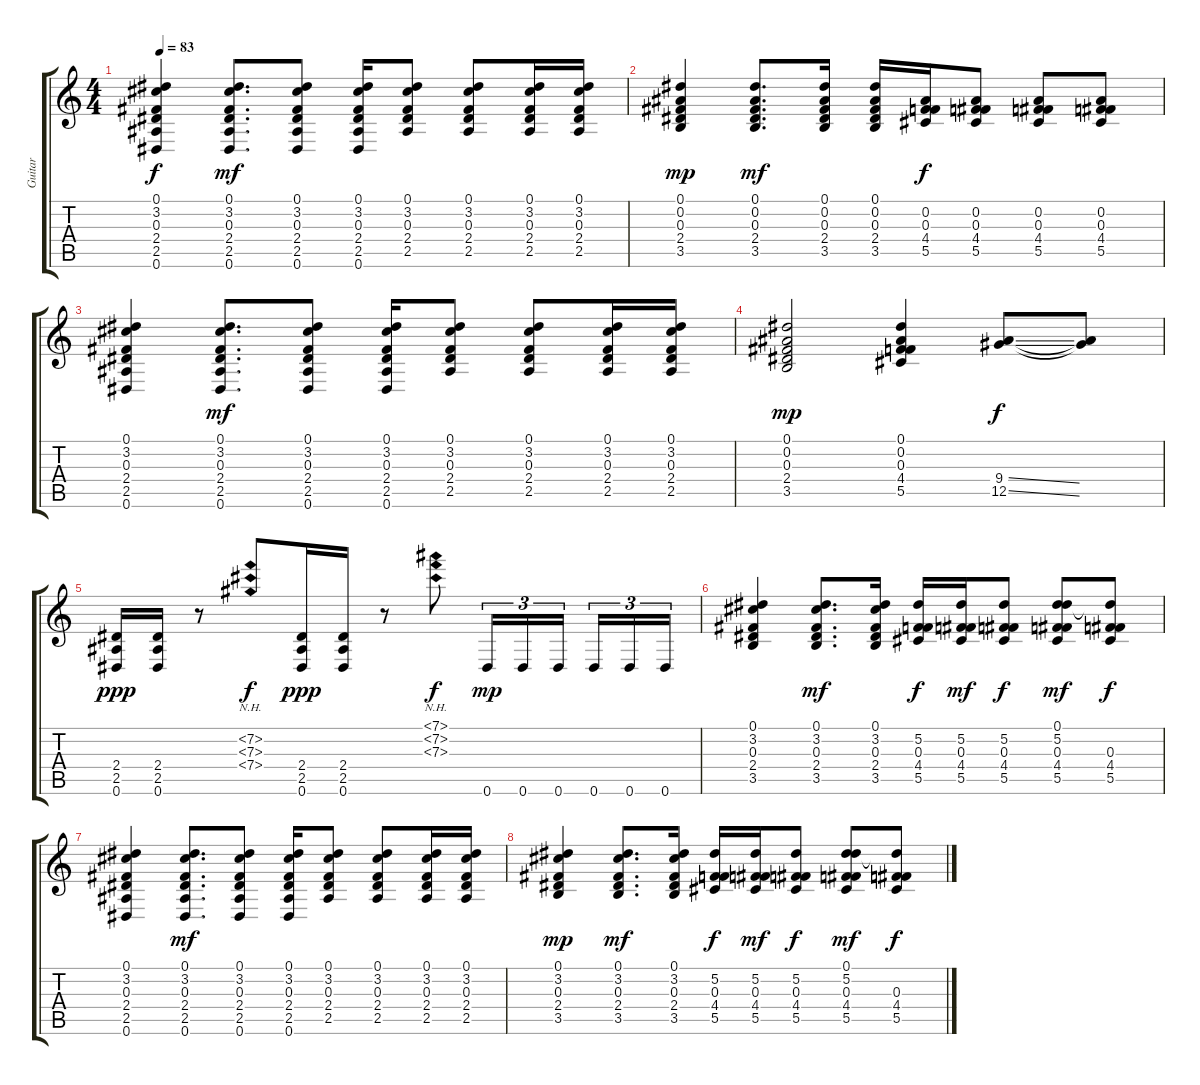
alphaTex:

\track ("Guitar" "Guitar") {instrument overdrivenguitar}
\staff {score tabs}
\tuning (Eb4 Bb3 Gb3 Db3 Ab2 Eb2) {hide}
\ts (4 4)
\tempo 83
\clef g2
\ks c
(0.1 3.2 0.3 2.4 2.5 0.6).4{dy f} (0.1 3.2 0.3 2.4 2.5 0.6).8{d dy mf} (0.1 3.2 0.3 2.4 2.5 0.6).8 (0.1 3.2 0.3 2.4 2.5 0.6).16 (0.1 3.2 0.3 2.4 2.5).8 (0.1 3.2 0.3 2.4 2.5).8 (0.1 3.2 0.3 2.4 2.5).16 (0.1 3.2 0.3 2.4 2.5).16 |
(0.1 0.2 0.3 2.4 3.5).4{dy mp} (0.1 0.2 0.3 2.4 3.5).8{d dy mf} (0.1 0.2 0.3 2.4 3.5).16 (0.1 0.2 0.3 2.4 3.5).16 (0.2 0.3 4.4 5.5).16{dy f} (0.2 0.3 4.4 5.5).8 (0.2 0.3 4.4 5.5).8 (0.2 0.3 4.4 5.5).8 |
(0.1 3.2 0.3 2.4 2.5 0.6).4 (0.1 3.2 0.3 2.4 2.5 0.6).8{d dy mf} (0.1 3.2 0.3 2.4 2.5 0.6).8 (0.1 3.2 0.3 2.4 2.5 0.6).16 (0.1 3.2 0.3 2.4 2.5).8 (0.1 3.2 0.3 2.4 2.5).8 (0.1 3.2 0.3 2.4 2.5).16 (0.1 3.2 0.3 2.4 2.5).16 |
(0.1 0.2 0.3 2.4 3.5).2{dy mp} (0.1 0.2 0.3 4.4 5.5).4 (9.4{ss} 12.5{ss}).8{dy f} (9.4{t} 12.5{t}).8 |
(2.4 2.5 0.6).16{dy ppp} (2.4 2.5 0.6).16 r.8 (7.2{nh} 7.3{nh} 7.4{nh}).8{dy f} (2.4 2.5 0.6).16{dy ppp} (2.4 2.5 0.6).16 r.8 (7.1{nh} 7.2{nh} 7.3{nh}).8{dy f} 0.6.16{tu (3 2) dy mp} 0.6.16{tu (3 2)} 0.6.16{tu (3 2) beam splitsecondary} 0.6.16{tu (3 2)} 0.6.16{tu (3 2)} 0.6.16{tu (3 2)} |
(0.1 3.2 0.3 2.4 3.5).4 (0.1 3.2 0.3 2.4 3.5).8{d dy mf} (0.1 3.2 0.3 2.4 3.5).16 (5.2 0.3 4.4 5.5).16{dy f} (5.2 0.3 4.4 5.5).16{dy mf} (5.2 0.3 4.4 5.5).8{dy f} (0.1 5.2 0.3 4.4 5.5).8{dy mf} (0.1{t} 0.3 4.4 5.5).8{dy f} |
(0.1 3.2 0.3 2.4 2.5 0.6).4 (0.1 3.2 0.3 2.4 2.5 0.6).8{d dy mf} (0.1 3.2 0.3 2.4 2.5 0.6).8 (0.1 3.2 0.3 2.4 2.5 0.6).16 (0.1 3.2 0.3 2.4 2.5).8 (0.1 3.2 0.3 2.4 2.5).8 (0.1 3.2 0.3 2.4 2.5).16 (0.1 3.2 0.3 2.4 2.5).16 |
(0.1 3.2 0.3 2.4 3.5).4{dy mp} (0.1 3.2 0.3 2.4 3.5).8{d dy mf} (0.1 3.2 0.3 2.4 3.5).16 (5.2 0.3 4.4 5.5).16{dy f} (5.2 0.3 4.4 5.5).16{dy mf} (5.2 0.3 4.4 5.5).8{dy f} (0.1 5.2 0.3 4.4 5.5).8{dy mf} (0.1{t} 0.3 4.4 5.5).8{dy f}
